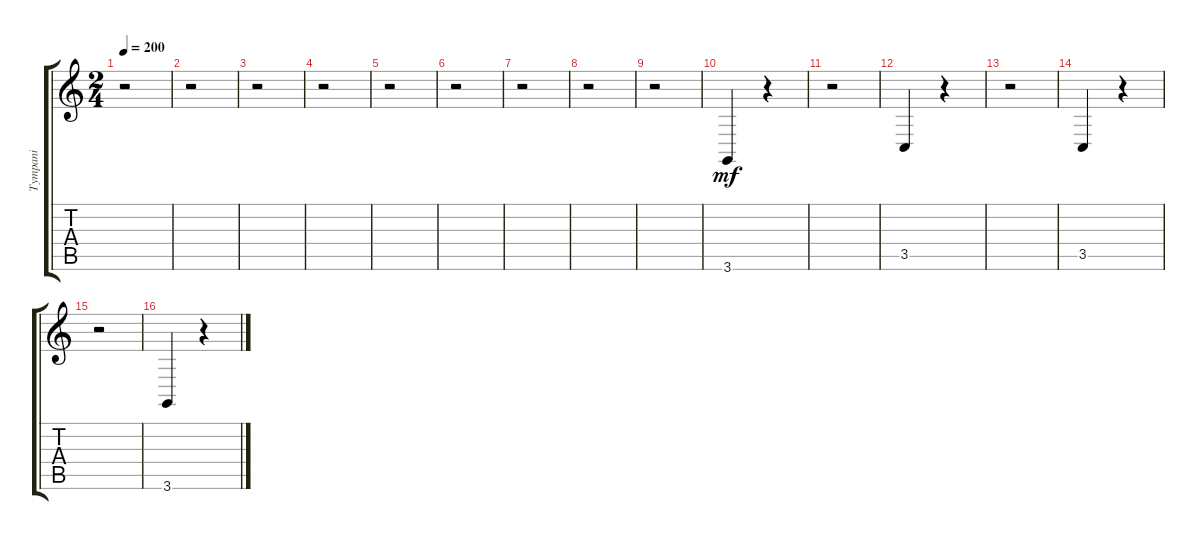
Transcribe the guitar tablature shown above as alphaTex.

\track ("Tympani" "Tympani") {instrument timpani}
\staff {score tabs}
\tuning (E4 B3 G3 D3 A2 E2) {hide}
\ts (2 4)
\tempo 200
\clef g2
\ks c
r.2{dy ff} |
r.2 |
r.2 |
r.2 |
r.2 |
r.2 |
r.2 |
r.2 |
r.2 |
3.6.4{dy mf} r.4 |
r.2 |
3.5.4 r.4 |
r.2 |
3.5.4 r.4 |
r.2 |
3.6.4 r.4
